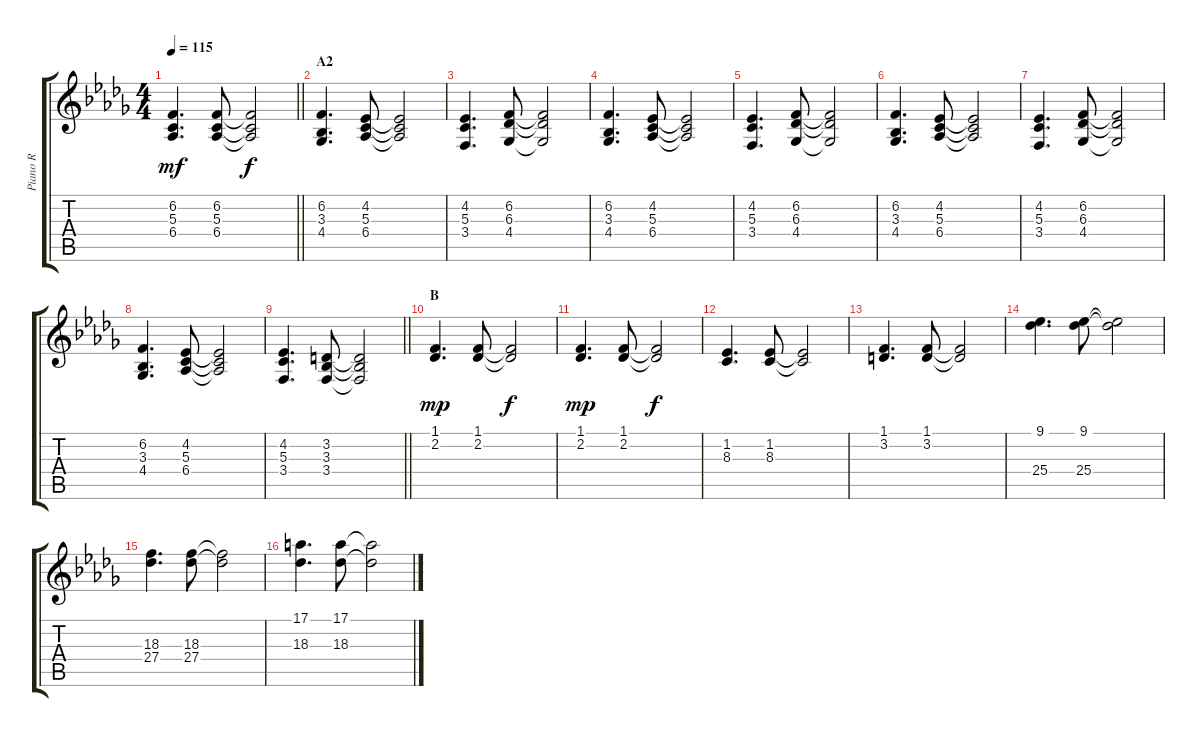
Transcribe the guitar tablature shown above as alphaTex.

\track ("Piano R" "Piano R") {instrument acousticgrandpiano}
\staff {score tabs}
\tuning (E4 B3 G3 D3 A2 E2) {hide}
\ts (4 4)
\tempo 115
\clef g2
\barLineRight lightlight
\ks db
(6.2 5.3 6.4).4{d dy mf} (6.2 5.3 6.4).8 (6.2{t} 5.3{t} 6.4{t}).2{dy f} |
\section ("" "A2")
(6.2 3.3 4.4).4{d} (4.2 5.3 6.4).8 (4.2{t} 5.3{t} 6.4{t}).2 |
(4.2 5.3 3.4).4{d} (6.2 6.3 4.4).8 (6.2{t} 6.3{t} 4.4{t}).2 |
(6.2 3.3 4.4).4{d} (4.2 5.3 6.4).8 (4.2{t} 5.3{t} 6.4{t}).2 |
(4.2 5.3 3.4).4{d} (6.2 6.3 4.4).8 (6.2{t} 6.3{t} 4.4{t}).2 |
(6.2 3.3 4.4).4{d} (4.2 5.3 6.4).8 (4.2{t} 5.3{t} 6.4{t}).2 |
(4.2 5.3 3.4).4{d} (6.2 6.3 4.4).8 (6.2{t} 6.3{t} 4.4{t}).2 |
(6.2 3.3 4.4).4{d} (4.2 5.3 6.4).8 (4.2{t} 5.3{t} 6.4{t}).2 |
\barLineRight lightlight
(4.2 5.3 3.4).4{d} (3.2 3.3 3.4).8 (3.2{t} 3.3{t} 3.4{t}).2 |
\section ("" "B")
(1.1 2.2).4{d dy mp} (1.1 2.2).8 (1.1{t} 2.2{t}).2{dy f} |
(1.1 2.2).4{d dy mp} (1.1 2.2).8 (1.1{t} 2.2{t}).2{dy f} |
(1.2 8.3).4{d} (1.2 8.3).8 (1.2{t} 8.3{t}).2 |
(1.1 3.2).4{d} (1.1 3.2).8 (1.1{t} 3.2{t}).2 |
(9.1 25.4).4{d} (9.1 25.4).8 (9.1{t} 25.4{t}).2 |
(18.3 27.4).4{d} (18.3 27.4).8 (18.3{t} 27.4{t}).2 |
(17.1 18.3).4{d} (17.1 18.3).8 (17.1{t} 18.3{t}).2
